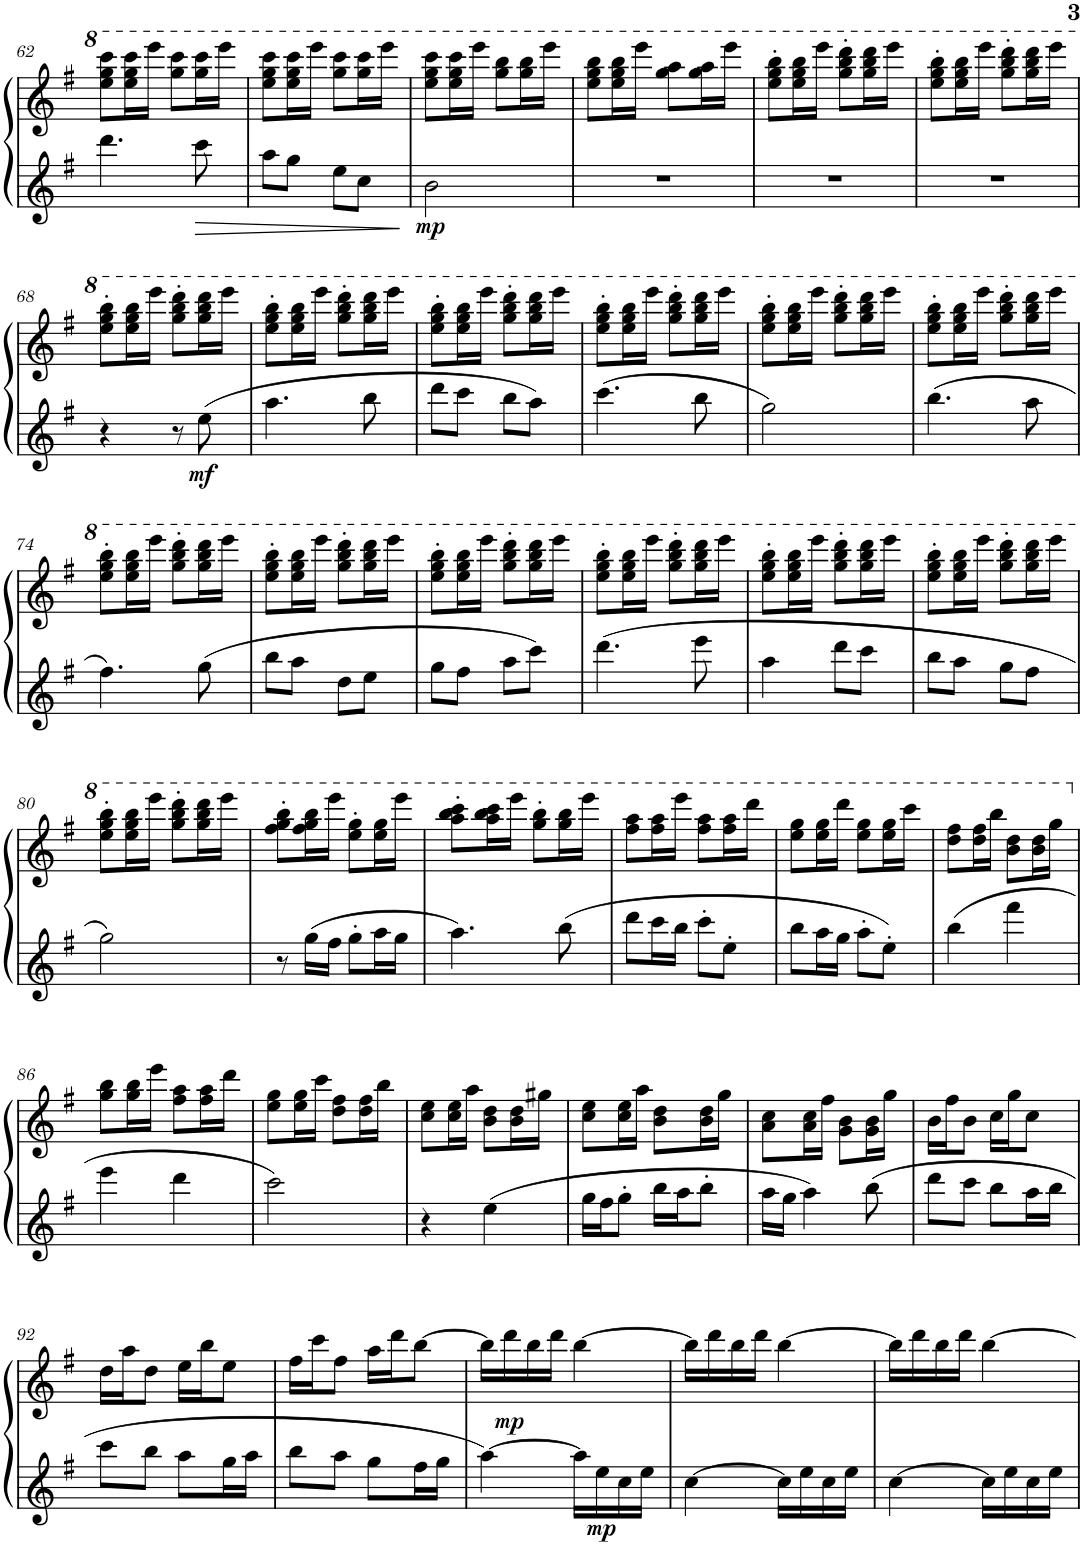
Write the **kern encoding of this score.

**kern	**kern	**dynam
*part1	*part1	*part1
*staff2	*staff1	*staff1/2
*I"Piano	*	*
*I'Pno.	*	*
!!LO:PB:g=z
*clefG2	*clefG2	*
*k[f#]	*k[f#]	*
*M2/4	*M2/4	*
=62	=62	=62
4.ddd\	8eee\ 8ggg\ 8cccc\L	.
.	16eee\ 16ggg\ 16cccc\L	.
.	16eeee\JJ	.
.	8ggg\ 8cccc\L	.
8ccc\	16ggg\ 16cccc\L	.
.	16eeee\JJ	.
=63	=63	=63
8aa\L	8eee\ 8ggg\ 8cccc\L	.
8gg\J	16eee\ 16ggg\ 16cccc\L	.
.	16eeee\JJ	.
8ee\L	8ggg\ 8cccc\L	.
8cc\J	16ggg\ 16cccc\L	.
.	16eeee\JJ	.
=64	=64	=64
!	!	!LO:DY:b=2
2b\	8eee\ 8ggg\ 8cccc\L	mp
.	16eee\ 16ggg\ 16cccc\L	.
.	16eeee\JJ	.
.	8ggg\ 8bbb\L	.
.	16ggg\ 16bbb\L	.
.	16eeee\JJ	.
=65	=65	=65
2r	8eee\ 8ggg\ 8bbb\L	.
.	16eee\ 16ggg\ 16bbb\L	.
.	16eeee\JJ	.
.	8ggg\ 8aaa\L	.
.	16ggg\ 16aaa\L	.
.	16eeee\JJ	.
=66	=66	=66
2r	8eee\' 8ggg\' 8bbb\'L	.
.	16eee\ 16ggg\ 16bbb\L	.
.	16eeee\JJ	.
.	8ggg\' 8bbb\' 8dddd\'L	.
.	16ggg\ 16bbb\ 16dddd\L	.
.	16eeee\JJ	.
=67	=67	=67
2r	8eee\' 8ggg\' 8bbb\'L	.
.	16eee\ 16ggg\ 16bbb\L	.
.	16eeee\JJ	.
.	8ggg\' 8bbb\' 8dddd\'L	.
.	16ggg\ 16bbb\ 16dddd\L	.
.	16eeee\JJ	.
!!LO:LB:g=z
=68	=68	=68
4r	8eee\' 8ggg\' 8bbb\'L	.
.	16eee\ 16ggg\ 16bbb\L	.
.	16eeee\JJ	.
8r	8ggg\' 8bbb\' 8dddd\'L	.
!	!	!LO:DY:b=2
8ee\	16ggg\ 16bbb\ 16dddd\L	mf
.	16eeee\JJ	.
=69	=69	=69
4.aa\	8eee\' 8ggg\' 8bbb\'L	.
.	16eee\ 16ggg\ 16bbb\L	.
.	16eeee\JJ	.
.	8ggg\' 8bbb\' 8dddd\'L	.
8bb\	16ggg\ 16bbb\ 16dddd\L	.
.	16eeee\JJ	.
=70	=70	=70
8ddd\L	8eee\' 8ggg\' 8bbb\'L	.
8ccc\J	16eee\ 16ggg\ 16bbb\L	.
.	16eeee\JJ	.
8bb\L	8ggg\' 8bbb\' 8dddd\'L	.
8aa\J	16ggg\ 16bbb\ 16dddd\L	.
.	16eeee\JJ	.
=71	=71	=71
4.ccc\	8eee\' 8ggg\' 8bbb\'L	.
.	16eee\ 16ggg\ 16bbb\L	.
.	16eeee\JJ	.
.	8ggg\' 8bbb\' 8dddd\'L	.
8bb\	16ggg\ 16bbb\ 16dddd\L	.
.	16eeee\JJ	.
=72	=72	=72
2gg\	8eee\' 8ggg\' 8bbb\'L	.
.	16eee\ 16ggg\ 16bbb\L	.
.	16eeee\JJ	.
.	8ggg\' 8bbb\' 8dddd\'L	.
.	16ggg\ 16bbb\ 16dddd\L	.
.	16eeee\JJ	.
=73	=73	=73
4.bb\	8eee\' 8ggg\' 8bbb\'L	.
.	16eee\ 16ggg\ 16bbb\L	.
.	16eeee\JJ	.
.	8ggg\' 8bbb\' 8dddd\'L	.
8aa\	16ggg\ 16bbb\ 16dddd\L	.
.	16eeee\JJ	.
!!LO:LB:g=z
=74	=74	=74
4.ff#\	8eee\' 8ggg\' 8bbb\'L	.
.	16eee\ 16ggg\ 16bbb\L	.
.	16eeee\JJ	.
.	8ggg\' 8bbb\' 8dddd\'L	.
8gg\	16ggg\ 16bbb\ 16dddd\L	.
.	16eeee\JJ	.
=75	=75	=75
8bb\L	8eee\' 8ggg\' 8bbb\'L	.
8aa\J	16eee\ 16ggg\ 16bbb\L	.
.	16eeee\JJ	.
8dd\L	8ggg\' 8bbb\' 8dddd\'L	.
8ee\J	16ggg\ 16bbb\ 16dddd\L	.
.	16eeee\JJ	.
=76	=76	=76
8gg\L	8eee\' 8ggg\' 8bbb\'L	.
8ff#\J	16eee\ 16ggg\ 16bbb\L	.
.	16eeee\JJ	.
8aa\L	8ggg\' 8bbb\' 8dddd\'L	.
8ccc\J	16ggg\ 16bbb\ 16dddd\L	.
.	16eeee\JJ	.
=77	=77	=77
4.ddd\	8eee\' 8ggg\' 8bbb\'L	.
.	16eee\ 16ggg\ 16bbb\L	.
.	16eeee\JJ	.
.	8ggg\' 8bbb\' 8dddd\'L	.
8eee\	16ggg\ 16bbb\ 16dddd\L	.
.	16eeee\JJ	.
=78	=78	=78
4aa\	8eee\' 8ggg\' 8bbb\'L	.
.	16eee\ 16ggg\ 16bbb\L	.
.	16eeee\JJ	.
8ddd\L	8ggg\' 8bbb\' 8dddd\'L	.
8ccc\J	16ggg\ 16bbb\ 16dddd\L	.
.	16eeee\JJ	.
=79	=79	=79
8bb\L	8eee\' 8ggg\' 8bbb\'L	.
8aa\J	16eee\ 16ggg\ 16bbb\L	.
.	16eeee\JJ	.
8gg\L	8ggg\' 8bbb\' 8dddd\'L	.
8ff#\J	16ggg\ 16bbb\ 16dddd\L	.
.	16eeee\JJ	.
!!LO:LB:g=z
=80	=80	=80
2gg\	8eee\' 8ggg\' 8bbb\'L	.
.	16eee\ 16ggg\ 16bbb\L	.
.	16eeee\JJ	.
.	8ggg\' 8bbb\' 8dddd\'L	.
.	16ggg\ 16bbb\ 16dddd\L	.
.	16eeee\JJ	.
=81	=81	=81
8r	8fff#\' 8ggg\' 8bbb\'L	.
16gg\LL	16fff#\ 16ggg\ 16bbb\L	.
16ff#\JJ	16eeee\JJ	.
8gg'\L	8eee\' 8ggg\'L	.
16aa\L	16eee\ 16ggg\L	.
16gg\JJ	16eeee\JJ	.
=82	=82	=82
4.aa\	8aaa\' 8bbb\' 8cccc\'L	.
.	16aaa\ 16bbb\ 16cccc\L	.
.	16eeee\JJ	.
.	8ggg\' 8bbb\'L	.
8bb\	16ggg\ 16bbb\L	.
.	16eeee\JJ	.
=83	=83	=83
8ddd\L	8fff#\ 8aaa\L	.
16ccc\L	16fff#\ 16aaa\L	.
16bb\JJ	16eeee\JJ	.
8ccc'\L	8fff#\ 8aaa\L	.
8ee'\J	16fff#\ 16aaa\L	.
.	16dddd\JJ	.
=84	=84	=84
8bb\L	8eee\ 8ggg\L	.
16aa\L	16eee\ 16ggg\L	.
16gg\JJ	16dddd\JJ	.
8aa'\L	8eee\ 8ggg\L	.
8ee'\J	16eee\ 16ggg\L	.
.	16cccc\JJ	.
=85	=85	=85
4bb\	8ddd\ 8fff#\L	.
.	16ddd\ 16fff#\L	.
.	16bbb\JJ	.
4fff#\	8bb\ 8ddd\L	.
.	16bb\ 16ddd\L	.
.	16ggg\JJ	.
!!LO:LB:g=z
=86	=86	=86
4eee\	8gg\ 8bb\L	.
.	16gg\ 16bb\L	.
.	16eee\JJ	.
4ddd\	8ff#\ 8aa\L	.
.	16ff#\ 16aa\L	.
.	16ddd\JJ	.
=87	=87	=87
2ccc\	8ee\ 8gg\L	.
.	16ee\ 16gg\L	.
.	16ccc\JJ	.
.	8dd\ 8ff#\L	.
.	16dd\ 16ff#\L	.
.	16bb\JJ	.
=88	=88	=88
4r	8cc\ 8ee\L	.
.	16cc\ 16ee\L	.
.	16aa\JJ	.
4ee\	8b\ 8dd\L	.
.	16b\ 16dd\L	.
.	16gg#X\JJ	.
=89	=89	=89
16gg\LL	8cc\ 8ee\L	.
16ff#\J	.	.
8gg'\J	16cc\ 16ee\L	.
.	16aa\JJ	.
16bb\LL	8b\ 8dd\L	.
16aa\J	.	.
8bb'\J	16b\ 16dd\L	.
.	16gg\JJ	.
=90	=90	=90
16aa\LL	8a\ 8cc\L	.
16gg\JJ	.	.
4aa\	16a\ 16cc\L	.
.	16ff#\JJ	.
.	8g\ 8b\L	.
8bb\	16g\ 16b\L	.
.	16gg\JJ	.
=91	=91	=91
8ddd\L	16b\LL	.
.	16ff#\J	.
8ccc\J	8b\J	.
8bb\L	16cc\LL	.
.	16gg\J	.
16aa\L	8cc\J	.
16bb\JJ	.	.
!!LO:LB:g=z
=92	=92	=92
8ccc\L	16dd\LL	.
.	16aa\J	.
8bb\J	8dd\J	.
8aa\L	16ee\LL	.
.	16bb\J	.
16gg\L	8ee\J	.
16aa\JJ	.	.
=93	=93	=93
8bb\L	16ff#\LL	.
.	16ccc\J	.
8aa\J	8ff#\J	.
8gg\L	16aa\LL	.
.	16ddd\J	.
16ff#\L	[8bb\J	.
16gg\JJ	.	.
=94	=94	=94
[4aa\	16bb\LL]	.
!	!	!LO:DY:b
.	16ddd\	mp
.	16bb\	.
.	16ddd\JJ	.
16aa\LL]	[4bb\	.
!	!	!LO:DY:b=2
16ee\	.	mp
16cc\	.	.
16ee\JJ	.	.
=95	=95	=95
[4cc\	16bb\LL]	.
.	16ddd\	.
.	16bb\	.
.	16ddd\JJ	.
16cc\LL]	[4bb\	.
16ee\	.	.
16cc\	.	.
16ee\JJ	.	.
=96	=96	=96
[4cc\	16bb\LL]	.
.	16ddd\	.
.	16bb\	.
.	16ddd\JJ	.
16cc\LL]	[4bb\	.
16ee\	.	.
16cc\	.	.
16ee\JJ	.	.
=	=	=
*-	*-	*-
